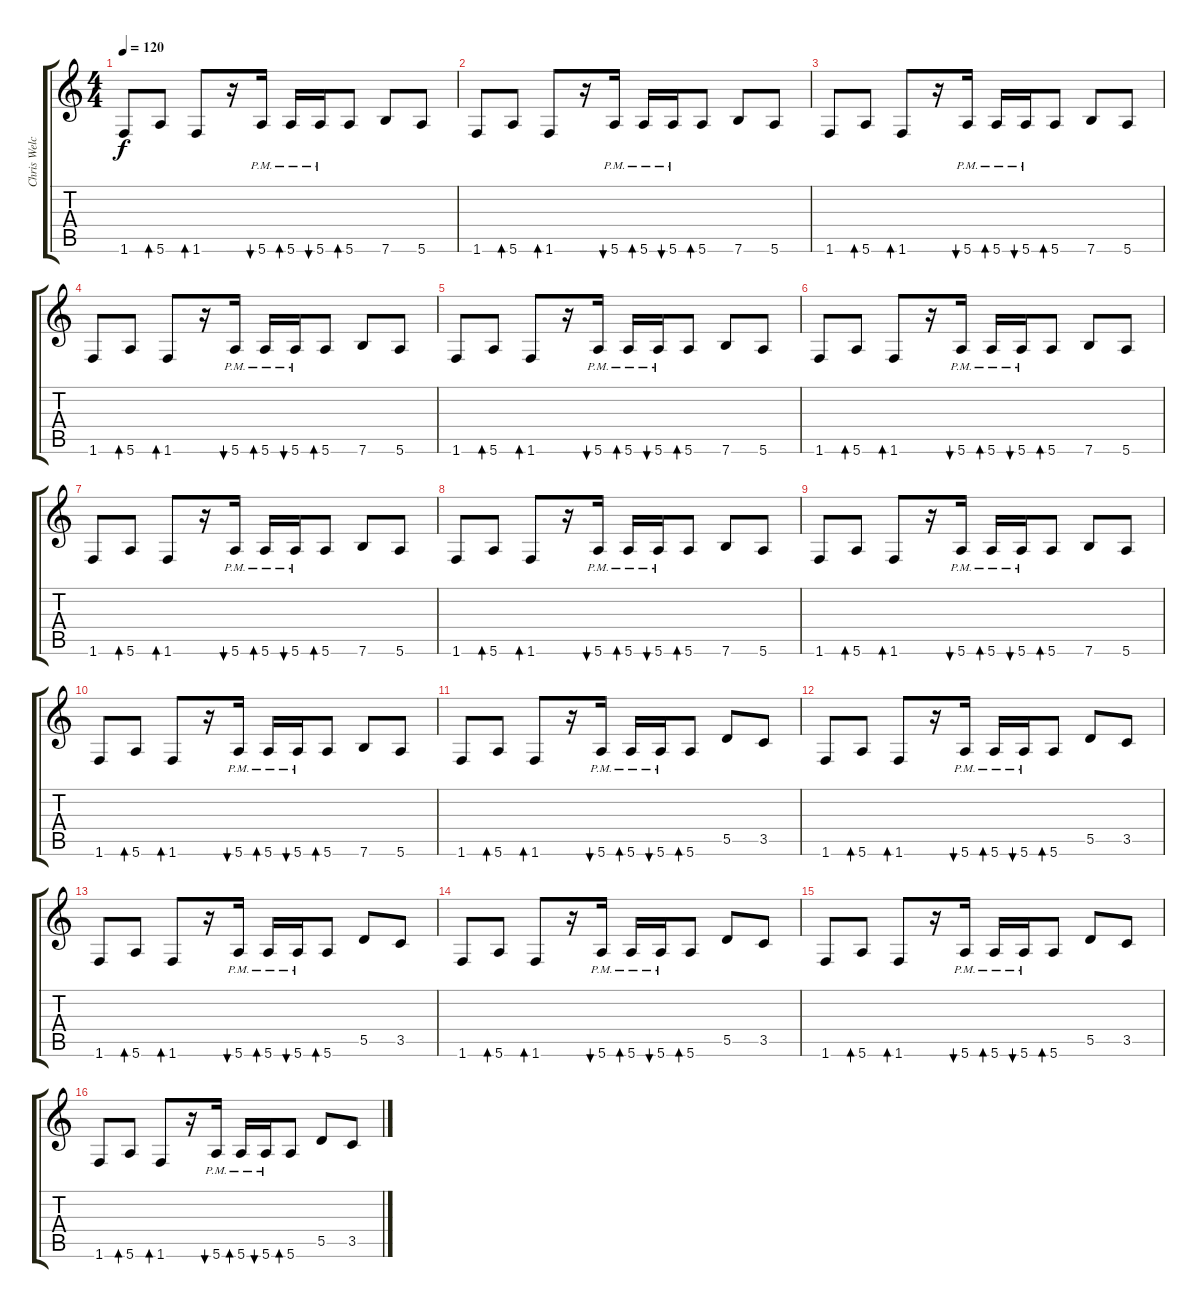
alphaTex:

\track ("Chris Welch" "Chris Welc") {instrument electricbassfinger}
\staff {score tabs}
\tuning (E4 B3 G3 D3 A2 E2) {hide}
\ts (4 4)
\tempo 120
\clef g2
\ks c
1.6.8{dy f} 5.6.8{bd 240} 1.6.8{bd 120} r.16 5.6{pm}.16{bu 120} 5.6{pm}.16{bd 120} 5.6{pm}.16{bu 120} 5.6.8{bd 120} 7.6.8 5.6.8 |
1.6.8 5.6.8{bd 240} 1.6.8{bd 120} r.16 5.6{pm}.16{bu 120} 5.6{pm}.16{bd 120} 5.6{pm}.16{bu 120} 5.6.8{bd 120} 7.6.8 5.6.8 |
1.6.8 5.6.8{bd 240} 1.6.8{bd 120} r.16 5.6{pm}.16{bu 120} 5.6{pm}.16{bd 120} 5.6{pm}.16{bu 120} 5.6.8{bd 120} 7.6.8 5.6.8 |
1.6.8 5.6.8{bd 240} 1.6.8{bd 120} r.16 5.6{pm}.16{bu 120} 5.6{pm}.16{bd 120} 5.6{pm}.16{bu 120} 5.6.8{bd 120} 7.6.8 5.6.8 |
1.6.8 5.6.8{bd 240} 1.6.8{bd 120} r.16 5.6{pm}.16{bu 120} 5.6{pm}.16{bd 120} 5.6{pm}.16{bu 120} 5.6.8{bd 120} 7.6.8 5.6.8 |
1.6.8 5.6.8{bd 240} 1.6.8{bd 120} r.16 5.6{pm}.16{bu 120} 5.6{pm}.16{bd 120} 5.6{pm}.16{bu 120} 5.6.8{bd 120} 7.6.8 5.6.8 |
1.6.8 5.6.8{bd 240} 1.6.8{bd 120} r.16 5.6{pm}.16{bu 120} 5.6{pm}.16{bd 120} 5.6{pm}.16{bu 120} 5.6.8{bd 120} 7.6.8 5.6.8 |
1.6.8 5.6.8{bd 240} 1.6.8{bd 120} r.16 5.6{pm}.16{bu 120} 5.6{pm}.16{bd 120} 5.6{pm}.16{bu 120} 5.6.8{bd 120} 7.6.8 5.6.8 |
1.6.8 5.6.8{bd 240} 1.6.8{bd 120} r.16 5.6{pm}.16{bu 120} 5.6{pm}.16{bd 120} 5.6{pm}.16{bu 120} 5.6.8{bd 120} 7.6.8 5.6.8 |
1.6.8 5.6.8{bd 240} 1.6.8{bd 120} r.16 5.6{pm}.16{bu 120} 5.6{pm}.16{bd 120} 5.6{pm}.16{bu 120} 5.6.8{bd 120} 7.6.8 5.6.8 |
1.6.8 5.6.8{bd 240} 1.6.8{bd 120} r.16 5.6{pm}.16{bu 120} 5.6{pm}.16{bd 120} 5.6{pm}.16{bu 120} 5.6.8{bd 120} 5.5.8 3.5.8 |
1.6.8 5.6.8{bd 240} 1.6.8{bd 120} r.16 5.6{pm}.16{bu 120} 5.6{pm}.16{bd 120} 5.6{pm}.16{bu 120} 5.6.8{bd 120} 5.5.8 3.5.8 |
1.6.8 5.6.8{bd 240} 1.6.8{bd 120} r.16 5.6{pm}.16{bu 120} 5.6{pm}.16{bd 120} 5.6{pm}.16{bu 120} 5.6.8{bd 120} 5.5.8 3.5.8 |
1.6.8 5.6.8{bd 240} 1.6.8{bd 120} r.16 5.6{pm}.16{bu 120} 5.6{pm}.16{bd 120} 5.6{pm}.16{bu 120} 5.6.8{bd 120} 5.5.8 3.5.8 |
1.6.8 5.6.8{bd 240} 1.6.8{bd 120} r.16 5.6{pm}.16{bu 120} 5.6{pm}.16{bd 120} 5.6{pm}.16{bu 120} 5.6.8{bd 120} 5.5.8 3.5.8 |
1.6.8 5.6.8{bd 240} 1.6.8{bd 120} r.16 5.6{pm}.16{bu 120} 5.6{pm}.16{bd 120} 5.6{pm}.16{bu 120} 5.6.8{bd 120} 5.5.8 3.5.8
